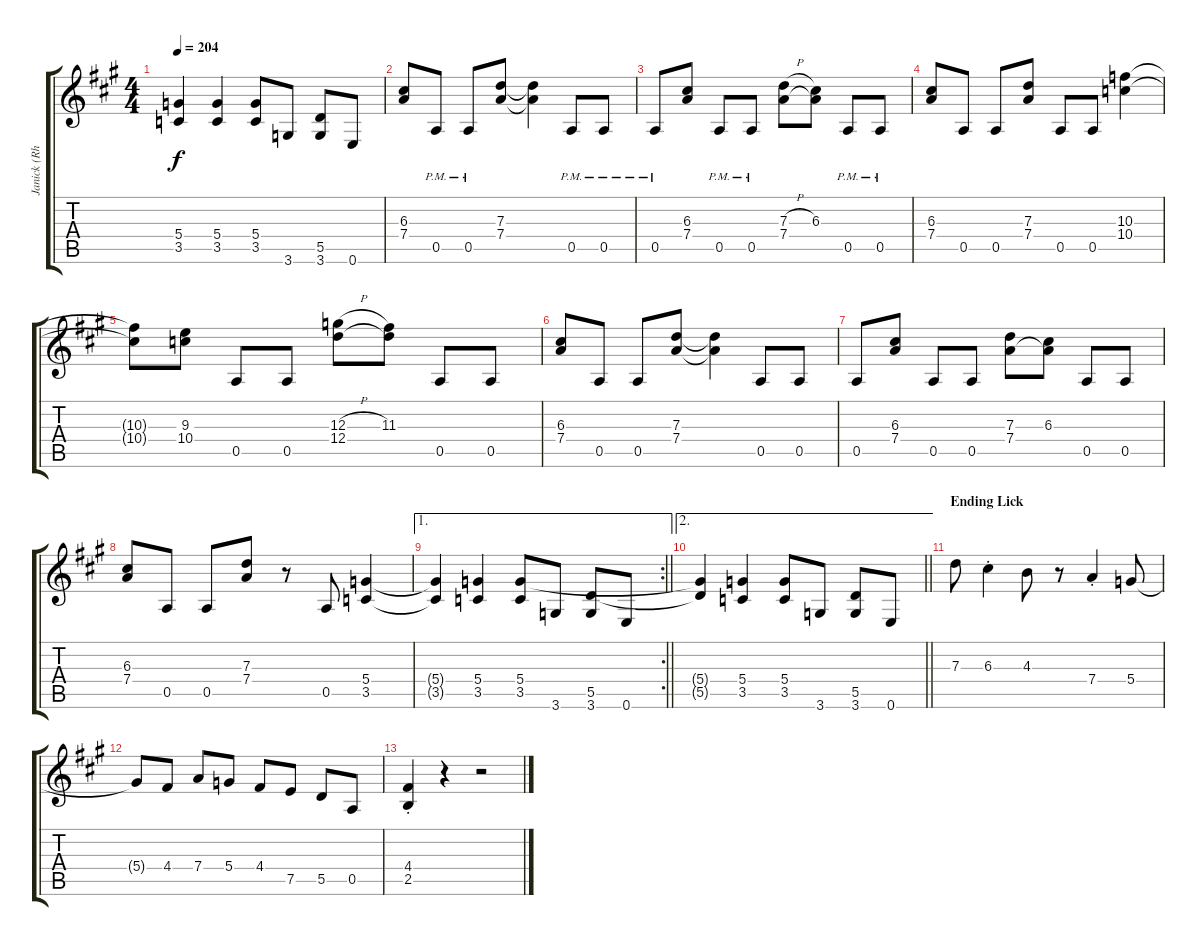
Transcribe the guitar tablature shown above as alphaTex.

\track ("Janick (Rhythm 2)" "Janick (Rh") {instrument overdrivenguitar}
\staff {score tabs}
\tuning (E4 B3 G3 D3 A2 E2) {hide}
\ts (4 4)
\tempo 204
\clef g2
\ks a
(5.4{t} 3.5{t}).4{dy f} (5.4 3.5).4 (5.4 3.5).8 3.6.8 (5.5 3.6).8 0.6.8 |
(6.3 7.4).8 0.5{pm}.8 0.5{pm}.8 (7.3 7.4).8 (7.3{t} 7.4{t}).4 0.5{pm}.8 0.5{pm}.8 |
0.5{pm}.8 (6.3 7.4).8 0.5{pm}.8 0.5{pm}.8 (7.3{h} 7.4).8 (6.3 7.4{t}).8 0.5{pm}.8 0.5{pm}.8 |
(6.3 7.4).8 0.5.8 0.5.8 (7.3 7.4).8 0.5.8 0.5.8 (10.3 10.4).4 |
(10.3{t} 10.4{t}).8 (9.3 10.4).8 0.5.8 0.5.8 (12.3{h} 12.4).8 (11.3 12.4{t}).8 0.5.8 0.5.8 |
(6.3 7.4).8 0.5.8 0.5.8 (7.3 7.4).8 (7.3{t} 7.4{t}).4 0.5.8 0.5.8 |
0.5.8 (6.3 7.4).8 0.5.8 0.5.8 (7.3 7.4).8 (6.3 7.4{t}).8 0.5.8 0.5.8 |
(6.3 7.4).8 0.5.8 0.5.8 (7.3 7.4).8 r.8 0.5.8 (5.4 3.5).4 |
\ae 1
\rc 2
\barLineRight lightlight
(5.4{t} 3.5{t}).4 (5.4 3.5).4 (5.4 3.5).8 3.6.8 (5.5 3.6).8 0.6.8 |
\ae 2
\barLineRight lightlight
(5.4{t} 5.5{t}).4 (5.4 3.5).4 (5.4 3.5).8 3.6.8 (5.5 3.6).8 0.6.8 |
\section ("" "Ending Lick")
7.3.8 6.3{st}.4 4.3.8 r.8 7.4{st}.4 5.4.8 |
5.4{t}.8 4.4.8 7.4.8 5.4.8 4.4.8 7.5.8 5.5.8 0.5.8 |
(4.4 2.5{st}).4 r.4 r.2
